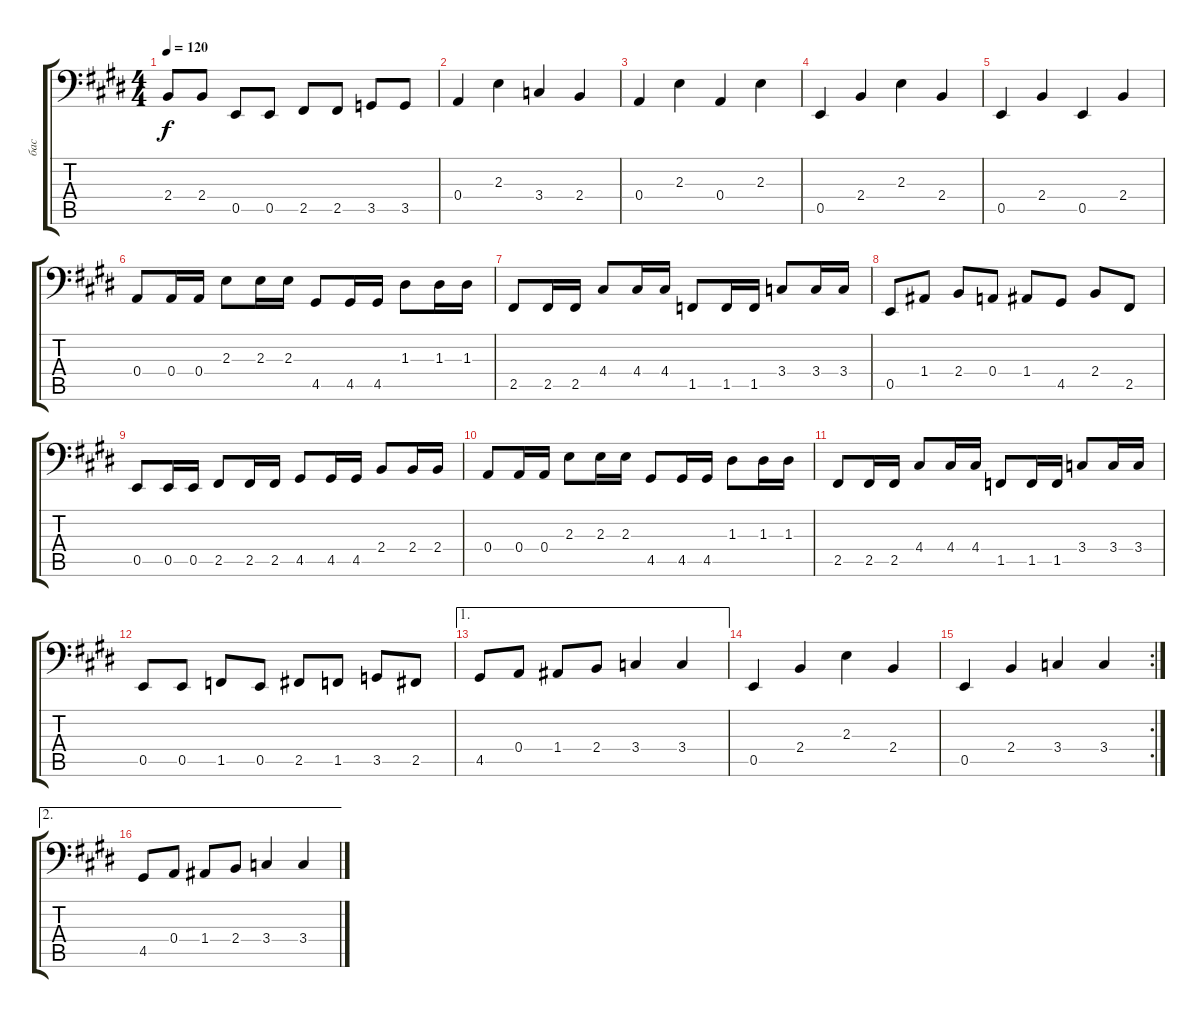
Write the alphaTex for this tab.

\track ("бас" "бас") {instrument electricbasspick}
\staff {score tabs}
\tuning (C3 G2 D2 A1 E1 B0) {hide}
\ts (4 4)
\tempo 120
\clef f4
\ks e
2.4.8{dy f} 2.4.8 0.5.8 0.5.8 2.5.8 2.5.8 3.5.8 3.5.8 |
0.4.4 2.3.4 3.4.4 2.4.4 |
0.4.4 2.3.4 0.4.4 2.3.4 |
0.5.4 2.4.4 2.3.4 2.4.4 |
0.5.4 2.4.4 0.5.4 2.4.4 |
0.4.8 0.4.16 0.4.16 2.3.8 2.3.16 2.3.16 4.5.8 4.5.16 4.5.16 1.3.8 1.3.16 1.3.16 |
2.5.8 2.5.16 2.5.16 4.4.8 4.4.16 4.4.16 1.5.8 1.5.16 1.5.16 3.4.8 3.4.16 3.4.16 |
0.5.8 1.4.8 2.4.8 0.4.8 1.4.8 4.5.8 2.4.8 2.5.8 |
0.5.8 0.5.16 0.5.16 2.5.8 2.5.16 2.5.16 4.5.8 4.5.16 4.5.16 2.4.8 2.4.16 2.4.16 |
0.4.8 0.4.16 0.4.16 2.3.8 2.3.16 2.3.16 4.5.8 4.5.16 4.5.16 1.3.8 1.3.16 1.3.16 |
2.5.8 2.5.16 2.5.16 4.4.8 4.4.16 4.4.16 1.5.8 1.5.16 1.5.16 3.4.8 3.4.16 3.4.16 |
0.5.8 0.5.8 1.5.8 0.5.8 2.5.8 1.5.8 3.5.8 2.5.8 |
\ae 1
4.5.8 0.4.8 1.4.8 2.4.8 3.4.4 3.4.4 |
0.5.4 2.4.4 2.3.4 2.4.4 |
\rc 2
0.5.4 2.4.4 3.4.4 3.4.4 |
\ae 2
4.5.8 0.4.8 1.4.8 2.4.8 3.4.4 3.4.4
